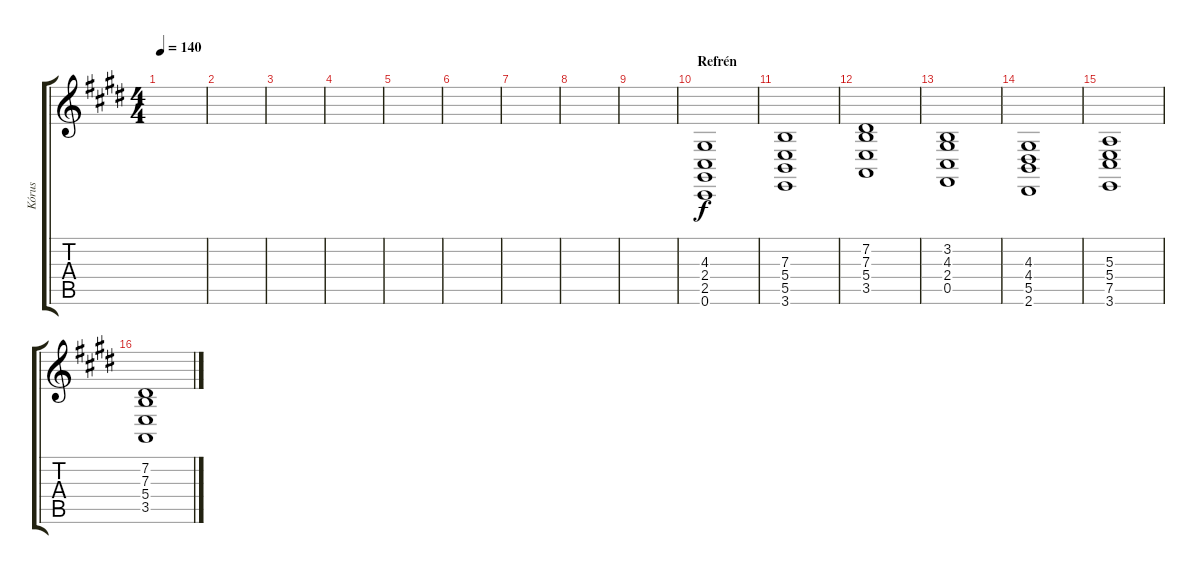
\track ("Kórus" "Kórus") {instrument stringensemble2}
\staff {score tabs}
\tuning (Db4 Ab3 E3 B2 Gb2 Db2) {hide}
\ts (4 4)
\tempo 140
\clef g2
\ks c#minor
|
|
|
|
|
|
|
|
|
\section ("" "Refrén")
(4.3 2.4 2.5 0.6).1 |
(7.3 5.4 5.5 3.6).1 |
(7.2 7.3 5.4 3.5).1 |
(3.2 4.3 2.4 0.5).1 |
(4.3 4.4 5.5 2.6).1 |
(5.3 5.4 7.5 3.6).1 |
(7.2 7.3 5.4 3.5).1
